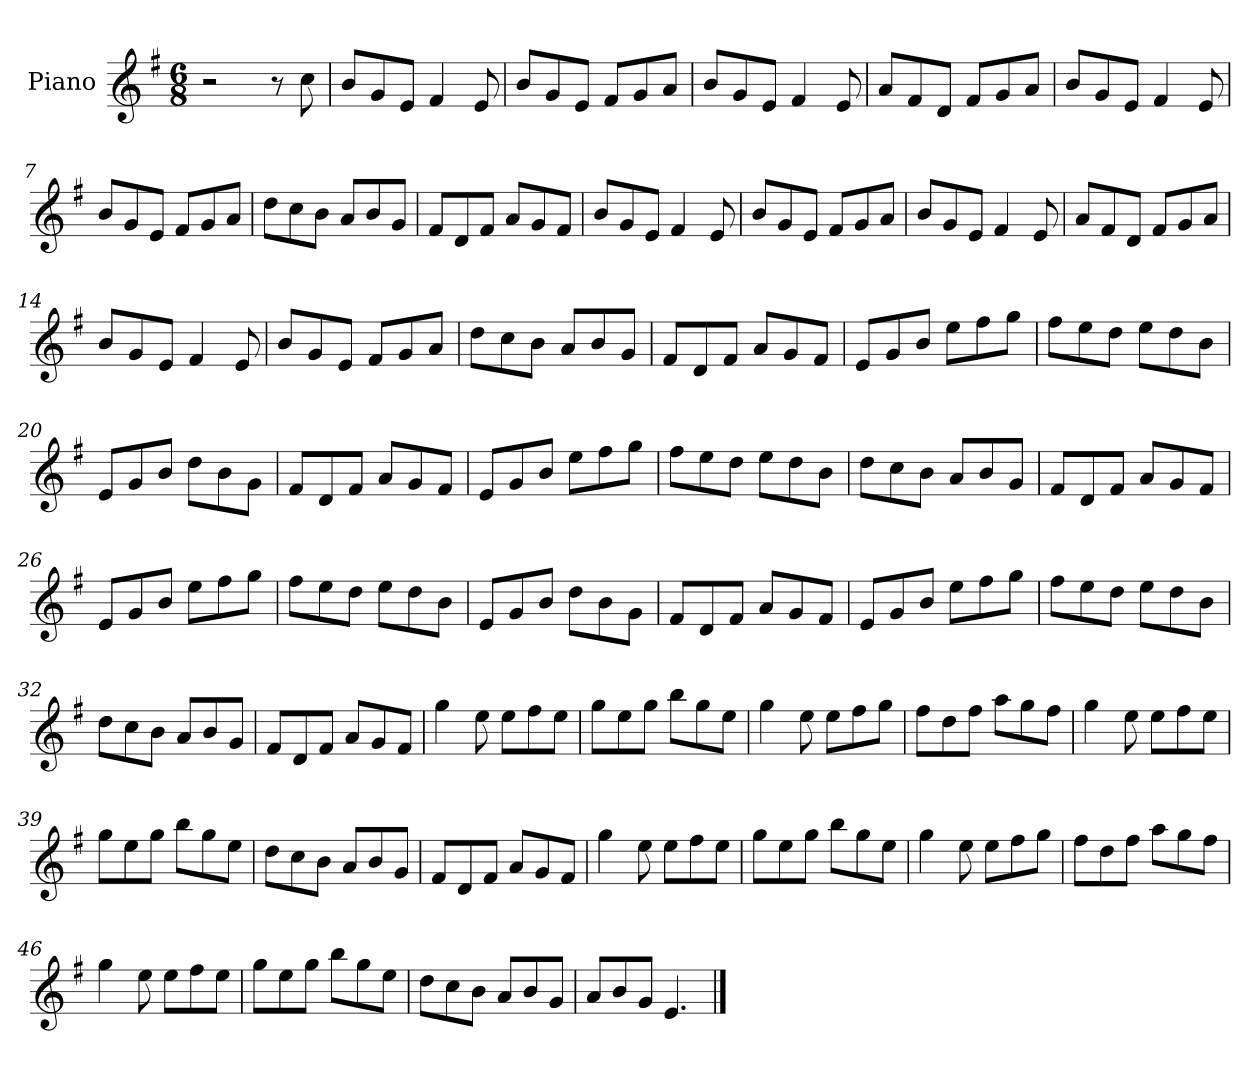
**kern
*part1
*staff1
*I"Piano
*I'Pno
*clefG2
*k[f#]
*M6/8
=1
2r
8r
8cc\
=2
8b/L
8g/
8e/J
4f#/
8e/
=3
8b/L
8g/
8e/J
8f#/L
8g/
8a/J
=4
8b/L
8g/
8e/J
4f#/
8e/
=5
8a/L
8f#/
8d/J
8f#/L
8g/
8a/J
=6
8b/L
8g/
8e/J
4f#/
8e/
=7
8b/L
8g/
8e/J
8f#/L
8g/
8a/J
=8
8dd\L
8cc\
8b\J
8a/L
8b/
8g/J
=9
8f#/L
8d/
8f#/J
8a/L
8g/
8f#/J
=10
8b/L
8g/
8e/J
4f#/
8e/
=11
8b/L
8g/
8e/J
8f#/L
8g/
8a/J
=12
8b/L
8g/
8e/J
4f#/
8e/
=13
8a/L
8f#/
8d/J
8f#/L
8g/
8a/J
=14
8b/L
8g/
8e/J
4f#/
8e/
=15
8b/L
8g/
8e/J
8f#/L
8g/
8a/J
=16
8dd\L
8cc\
8b\J
8a/L
8b/
8g/J
=17
8f#/L
8d/
8f#/J
8a/L
8g/
8f#/J
=18
8e/L
8g/
8b/J
8ee\L
8ff#\
8gg\J
=19
8ff#\L
8ee\
8dd\J
8ee\L
8dd\
8b\J
=20
8e/L
8g/
8b/J
8dd\L
8b\
8g\J
=21
8f#/L
8d/
8f#/J
8a/L
8g/
8f#/J
=22
8e/L
8g/
8b/J
8ee\L
8ff#\
8gg\J
=23
8ff#\L
8ee\
8dd\J
8ee\L
8dd\
8b\J
=24
8dd\L
8cc\
8b\J
8a/L
8b/
8g/J
=25
8f#/L
8d/
8f#/J
8a/L
8g/
8f#/J
=26
8e/L
8g/
8b/J
8ee\L
8ff#\
8gg\J
=27
8ff#\L
8ee\
8dd\J
8ee\L
8dd\
8b\J
=28
8e/L
8g/
8b/J
8dd\L
8b\
8g\J
=29
8f#/L
8d/
8f#/J
8a/L
8g/
8f#/J
=30
8e/L
8g/
8b/J
8ee\L
8ff#\
8gg\J
=31
8ff#\L
8ee\
8dd\J
8ee\L
8dd\
8b\J
=32
8dd\L
8cc\
8b\J
8a/L
8b/
8g/J
=33
8f#/L
8d/
8f#/J
8a/L
8g/
8f#/J
=34
4gg\
8ee\
8ee\L
8ff#\
8ee\J
=35
8gg\L
8ee\
8gg\J
8bb\L
8gg\
8ee\J
=36
4gg\
8ee\
8ee\L
8ff#\
8gg\J
=37
8ff#\L
8dd\
8ff#\J
8aa\L
8gg\
8ff#\J
=38
4gg\
8ee\
8ee\L
8ff#\
8ee\J
=39
8gg\L
8ee\
8gg\J
8bb\L
8gg\
8ee\J
=40
8dd\L
8cc\
8b\J
8a/L
8b/
8g/J
=41
8f#/L
8d/
8f#/J
8a/L
8g/
8f#/J
=42
4gg\
8ee\
8ee\L
8ff#\
8ee\J
=43
8gg\L
8ee\
8gg\J
8bb\L
8gg\
8ee\J
=44
4gg\
8ee\
8ee\L
8ff#\
8gg\J
=45
8ff#\L
8dd\
8ff#\J
8aa\L
8gg\
8ff#\J
=46
4gg\
8ee\
8ee\L
8ff#\
8ee\J
=47
8gg\L
8ee\
8gg\J
8bb\L
8gg\
8ee\J
=48
8dd\L
8cc\
8b\J
8a/L
8b/
8g/J
=49
8a/L
8b/
8g/J
4.e/
==
*-
